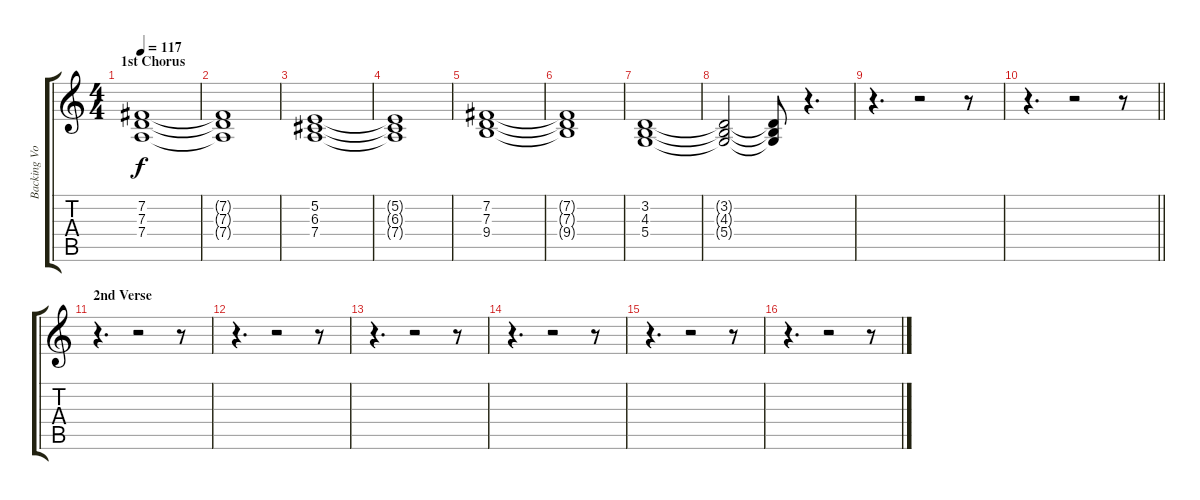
\track ("Backing Vocals" "Backing Vo") {instrument choiraahs}
\staff {score tabs}
\tuning (E4 B3 G3 D3 A2 E2) {hide}
\ts (4 4)
\section ("" "1st Chorus")
\tempo 117
\clef g2
\ks c
(7.2 7.3 7.4).1{dy f} |
(7.2{t} 7.3{t} 7.4{t}).1 |
(5.2 6.3 7.4).1 |
(5.2{t} 6.3{t} 7.4{t}).1 |
(7.2 7.3 9.4).1 |
(7.2{t} 7.3{t} 9.4{t}).1 |
(3.2 4.3 5.4).1 |
(3.2{t} 4.3{t} 5.4{t}).2 (3.2{t} 4.3{t} 5.4{t}).8 r.4{d} |
r.4{d} r.2 r.8 |
\barLineRight lightlight
r.4{d} r.2 r.8 |
\section ("" "2nd Verse")
r.4{d} r.2 r.8 |
r.4{d} r.2 r.8 |
r.4{d} r.2 r.8 |
r.4{d} r.2 r.8 |
r.4{d} r.2 r.8 |
r.4{d} r.2 r.8
